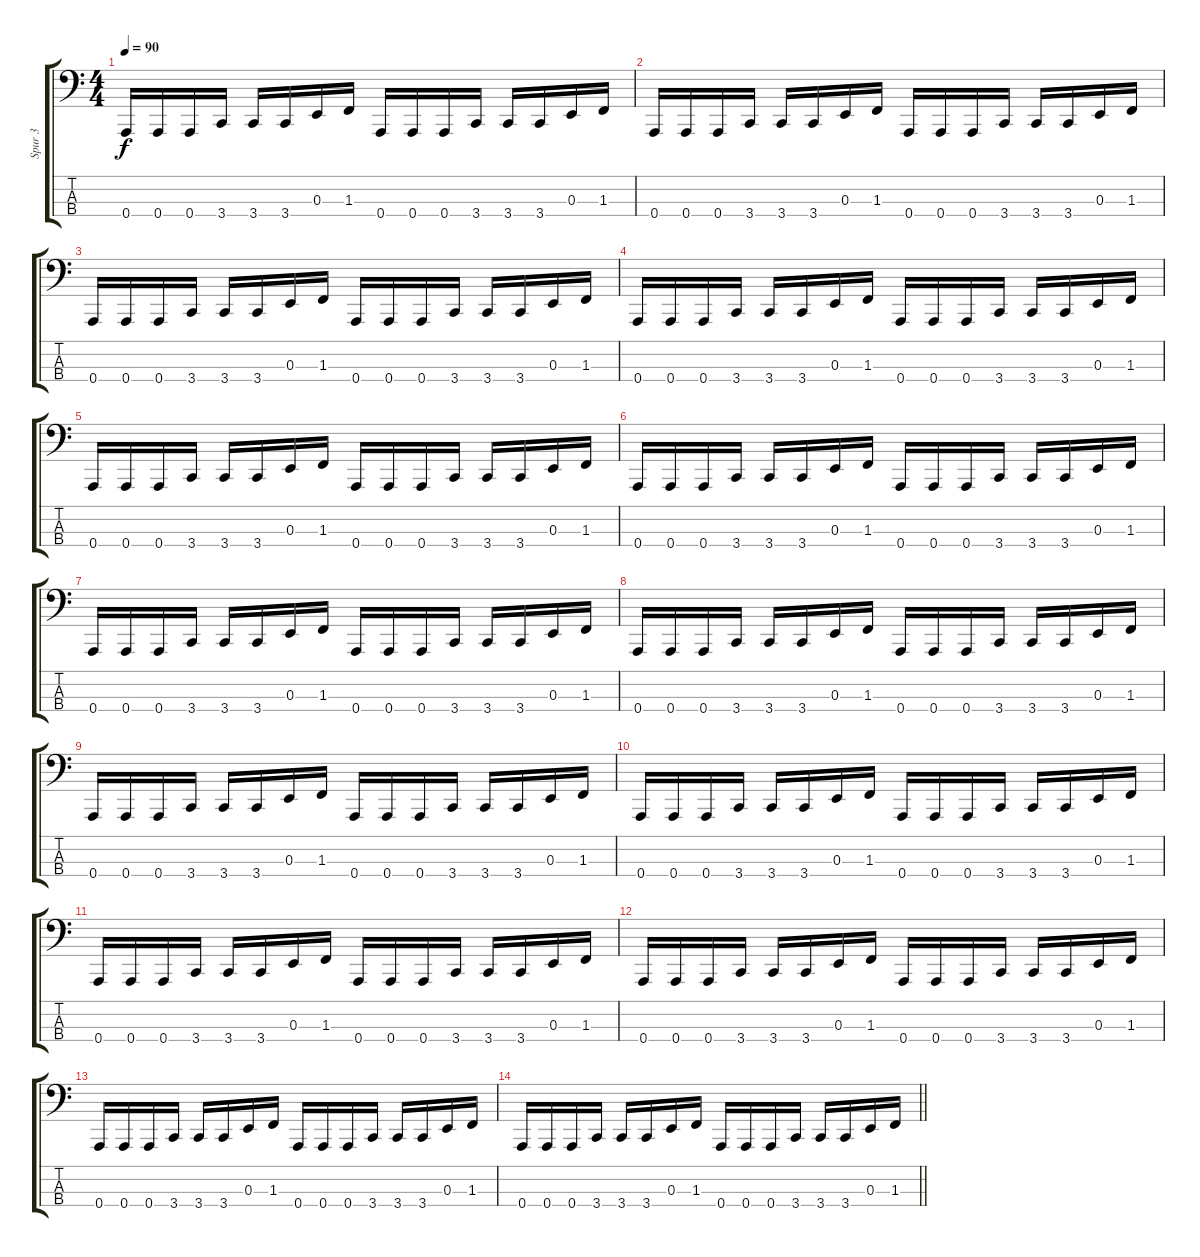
\track ("Spur 3" "Spur 3") {instrument electricbassfinger}
\staff {score tabs}
\tuning (D2 A1 E1 A0) {hide}
\ts (4 4)
\tempo 90
\clef f4
\ks c
0.4.16{dy f} 0.4.16 0.4.16 3.4.16 3.4.16 3.4.16 0.3.16 1.3.16 0.4.16 0.4.16 0.4.16 3.4.16 3.4.16 3.4.16 0.3.16 1.3.16 |
0.4.16 0.4.16 0.4.16 3.4.16 3.4.16 3.4.16 0.3.16 1.3.16 0.4.16 0.4.16 0.4.16 3.4.16 3.4.16 3.4.16 0.3.16 1.3.16 |
0.4.16 0.4.16 0.4.16 3.4.16 3.4.16 3.4.16 0.3.16 1.3.16 0.4.16 0.4.16 0.4.16 3.4.16 3.4.16 3.4.16 0.3.16 1.3.16 |
0.4.16 0.4.16 0.4.16 3.4.16 3.4.16 3.4.16 0.3.16 1.3.16 0.4.16 0.4.16 0.4.16 3.4.16 3.4.16 3.4.16 0.3.16 1.3.16 |
0.4.16 0.4.16 0.4.16 3.4.16 3.4.16 3.4.16 0.3.16 1.3.16 0.4.16 0.4.16 0.4.16 3.4.16 3.4.16 3.4.16 0.3.16 1.3.16 |
0.4.16 0.4.16 0.4.16 3.4.16 3.4.16 3.4.16 0.3.16 1.3.16 0.4.16 0.4.16 0.4.16 3.4.16 3.4.16 3.4.16 0.3.16 1.3.16 |
0.4.16 0.4.16 0.4.16 3.4.16 3.4.16 3.4.16 0.3.16 1.3.16 0.4.16 0.4.16 0.4.16 3.4.16 3.4.16 3.4.16 0.3.16 1.3.16 |
0.4.16 0.4.16 0.4.16 3.4.16 3.4.16 3.4.16 0.3.16 1.3.16 0.4.16 0.4.16 0.4.16 3.4.16 3.4.16 3.4.16 0.3.16 1.3.16 |
0.4.16 0.4.16 0.4.16 3.4.16 3.4.16 3.4.16 0.3.16 1.3.16 0.4.16 0.4.16 0.4.16 3.4.16 3.4.16 3.4.16 0.3.16 1.3.16 |
0.4.16 0.4.16 0.4.16 3.4.16 3.4.16 3.4.16 0.3.16 1.3.16 0.4.16 0.4.16 0.4.16 3.4.16 3.4.16 3.4.16 0.3.16 1.3.16 |
0.4.16 0.4.16 0.4.16 3.4.16 3.4.16 3.4.16 0.3.16 1.3.16 0.4.16 0.4.16 0.4.16 3.4.16 3.4.16 3.4.16 0.3.16 1.3.16 |
0.4.16 0.4.16 0.4.16 3.4.16 3.4.16 3.4.16 0.3.16 1.3.16 0.4.16 0.4.16 0.4.16 3.4.16 3.4.16 3.4.16 0.3.16 1.3.16 |
0.4.16 0.4.16 0.4.16 3.4.16 3.4.16 3.4.16 0.3.16 1.3.16 0.4.16 0.4.16 0.4.16 3.4.16 3.4.16 3.4.16 0.3.16 1.3.16 |
\barLineRight lightlight
0.4.16 0.4.16 0.4.16 3.4.16 3.4.16 3.4.16 0.3.16 1.3.16 0.4.16 0.4.16 0.4.16 3.4.16 3.4.16 3.4.16 0.3.16 1.3.16
